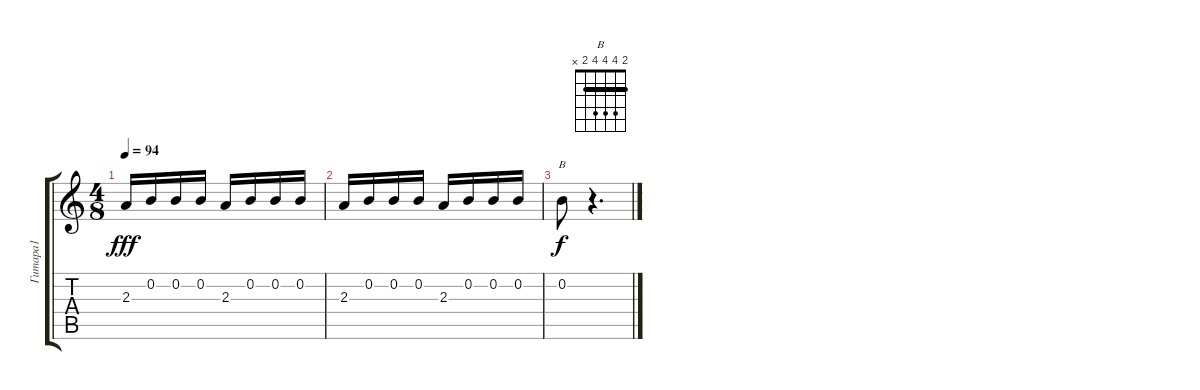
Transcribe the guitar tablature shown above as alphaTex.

\track ("Гитара1" "Гитара1") {instrument overdrivenguitar}
\staff {score tabs}
\tuning (E4 B3 G3 D3 A2 E2) {hide}
\chord ("B" 2 4 4 4 2 x) {barre 2}
\ts (4 8)
\tempo 94
\clef g2
\ks c
2.3.16{dy fff} 0.2.16 0.2.16 0.2.16 2.3.16 0.2.16 0.2.16 0.2.16 |
2.3.16 0.2.16 0.2.16 0.2.16 2.3.16 0.2.16 0.2.16 0.2.16 |
0.2.8{ch "B" dy f} r.4{d}
